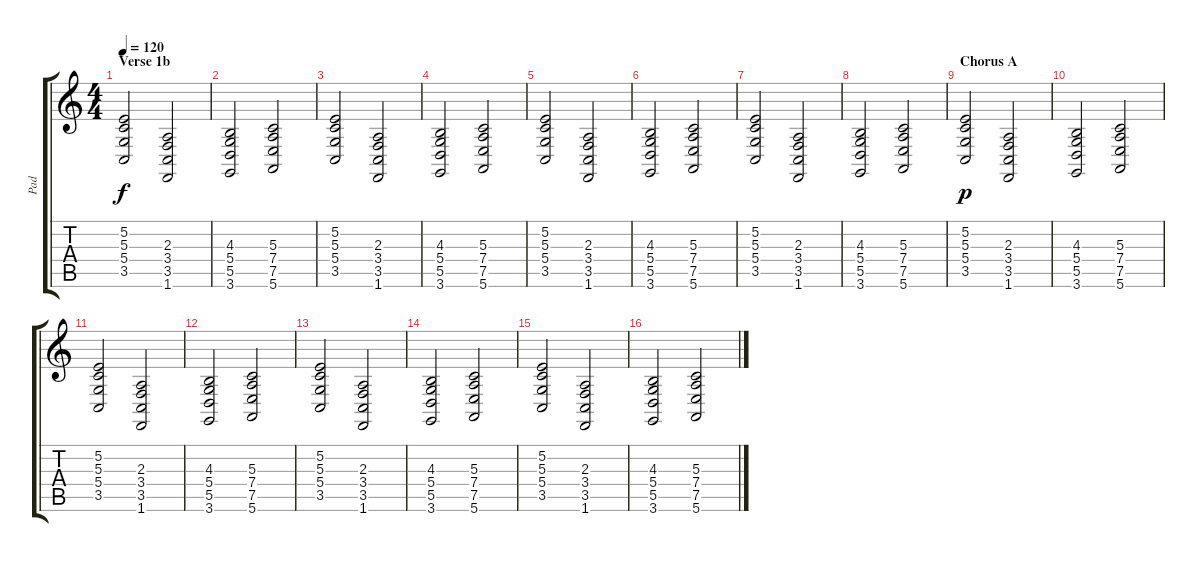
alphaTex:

\track ("Pad" "Pad") {instrument pad3polysynth}
\staff {score tabs}
\tuning (E4 B3 G3 D3 A2 E2) {hide}
\ts (4 4)
\section ("" "Verse 1b")
\tempo 120
\clef g2
\ks c
(5.2 5.3 5.4 3.5).2{dy f} (2.3 3.4 3.5 1.6).2 |
(4.3 5.4 5.5 3.6).2 (5.3 7.4 7.5 5.6).2 |
(5.2 5.3 5.4 3.5).2 (2.3 3.4 3.5 1.6).2 |
(4.3 5.4 5.5 3.6).2 (5.3 7.4 7.5 5.6).2 |
(5.2 5.3 5.4 3.5).2 (2.3 3.4 3.5 1.6).2 |
(4.3 5.4 5.5 3.6).2 (5.3 7.4 7.5 5.6).2 |
(5.2 5.3 5.4 3.5).2 (2.3 3.4 3.5 1.6).2 |
(4.3 5.4 5.5 3.6).2 (5.3 7.4 7.5 5.6).2 |
\section ("" "Chorus A")
(5.2 5.3 5.4 3.5).2{dy p} (2.3 3.4 3.5 1.6).2 |
(4.3 5.4 5.5 3.6).2 (5.3 7.4 7.5 5.6).2 |
(5.2 5.3 5.4 3.5).2 (2.3 3.4 3.5 1.6).2 |
(4.3 5.4 5.5 3.6).2 (5.3 7.4 7.5 5.6).2 |
(5.2 5.3 5.4 3.5).2 (2.3 3.4 3.5 1.6).2 |
(4.3 5.4 5.5 3.6).2 (5.3 7.4 7.5 5.6).2 |
(5.2 5.3 5.4 3.5).2 (2.3 3.4 3.5 1.6).2 |
(4.3 5.4 5.5 3.6).2 (5.3 7.4 7.5 5.6).2
